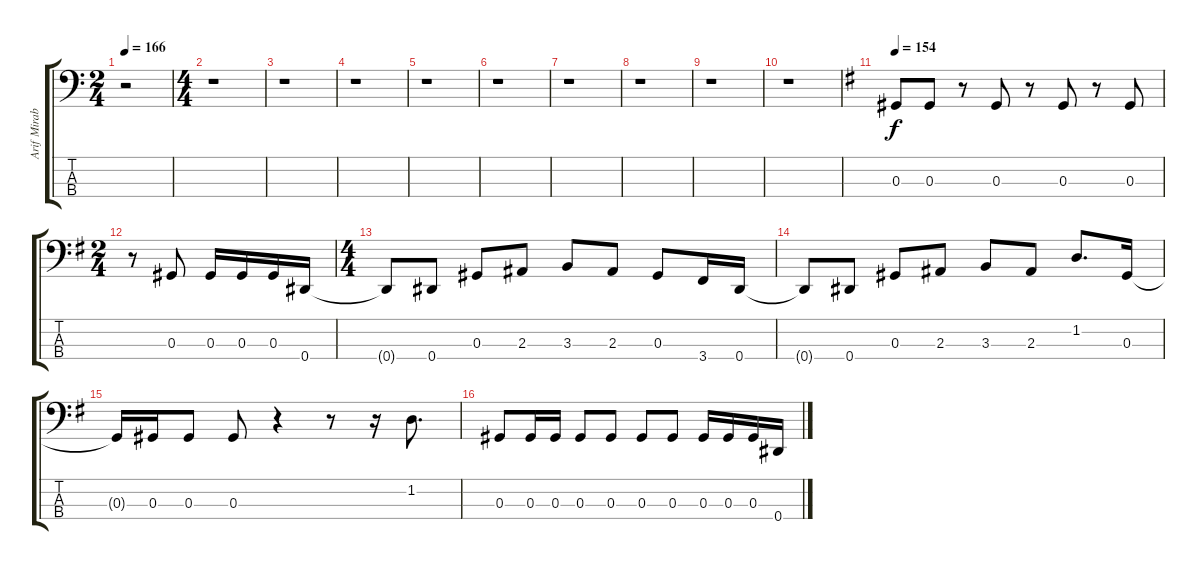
\track ("Arif Mirabdolbaghi" "Arif Mirab") {instrument electricbassfinger}
\staff {score tabs}
\tuning (Gb2 Db2 Ab1 Eb1) {hide}
\ts (2 4)
\tempo 166
\clef f4
\ks c
r.2{dy f} |
\ts (4 4)
r.1 |
r.1 |
r.1 |
r.1 |
r.1 |
r.1 |
r.1 |
r.1 |
r.1 |
\tempo 154
\ks g
0.3.8 0.3.8 r.8 0.3.8 r.8 0.3.8 r.8 0.3.8 |
\ts (2 4)
r.8 0.3.8 0.3.16 0.3.16 0.3.16 0.4.16 |
\ts (4 4)
0.4{t}.8 0.4.8 0.3.8 2.3.8 3.3.8 2.3.8 0.3.8 3.4.16 0.4.16 |
0.4{t}.8 0.4.8 0.3.8 2.3.8 3.3.8 2.3.8 1.2.8{d} 0.3.16 |
0.3{t}.16 0.3.16 0.3.8 0.3.8 r.4 r.8 r.16 1.2.8{d} |
0.3.8 0.3.16 0.3.16 0.3.8 0.3.8 0.3.8 0.3.8 0.3.16 0.3.16 0.3.16 0.4.16
